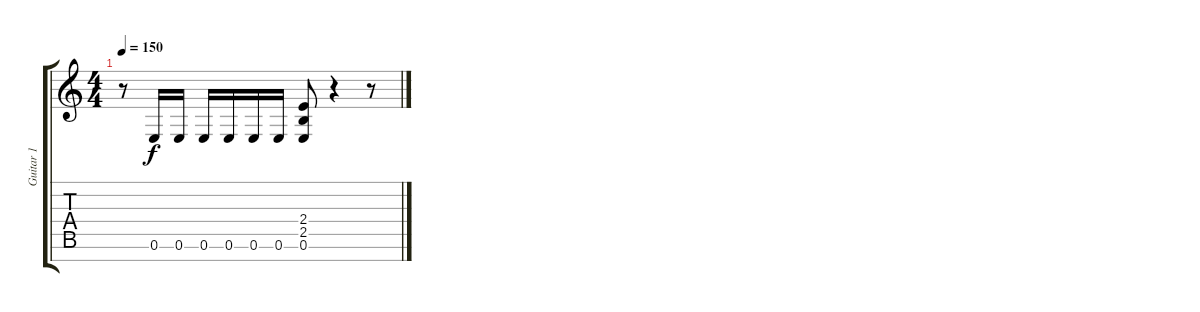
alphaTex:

\track ("Guitar 1" "Guitar 1") {instrument distortionguitar}
\staff {score tabs}
\tuning (E4 B3 G3 D3 A2 E2 B1) {hide}
\ts (4 4)
\tempo 150
\clef g2
\ks c
r.8{dy f} 0.6.16 0.6.16 0.6.16 0.6.16 0.6.16 0.6.16 (2.4 2.5 0.6).8 r.4 r.8
